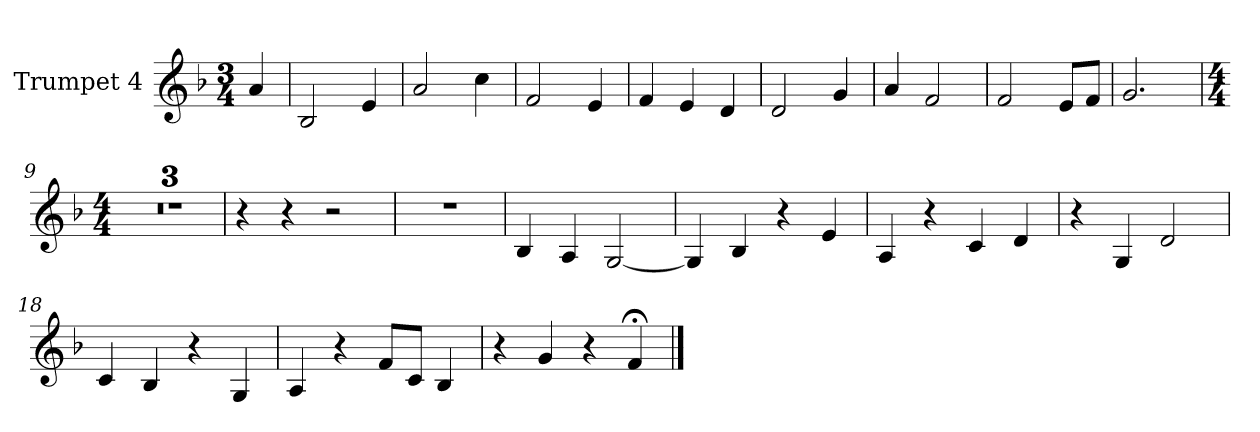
**kern
*part1
*staff1
*I"Trumpet 4
*I'Tpt. 4
*clefG2
*ITrd1c2
*k[b-e-a-]
*M3/4
*MM70
=
4g/
=1
2A-/
4d/
=2
2g/
4b-\
=3
2e-/
4d/
=4
4e-/
4d/
4c/
=5
2c/
4f/
=6
4g/
2e-/
=7
2e-/
8d/L
8e-/J
=8
2.f/
=9
*M4/4
1r
=10
1r
=11
1r
!!LO:LB:g=z
=12
4r
4r
2r
=13
1r
=14
4A-/
4G/
[2F/
=15
4F/]
4A-/
4r
4d/
=16
4G/
4r
4B-/
4c/
=17
4r
4F/
2c/
=18
4B-/
4A-/
4r
4F/
=19
4G/
4r
8e-/L
8B-/J
4A-/
=20
4r
4f/
4r
4e-;</
==
*-
